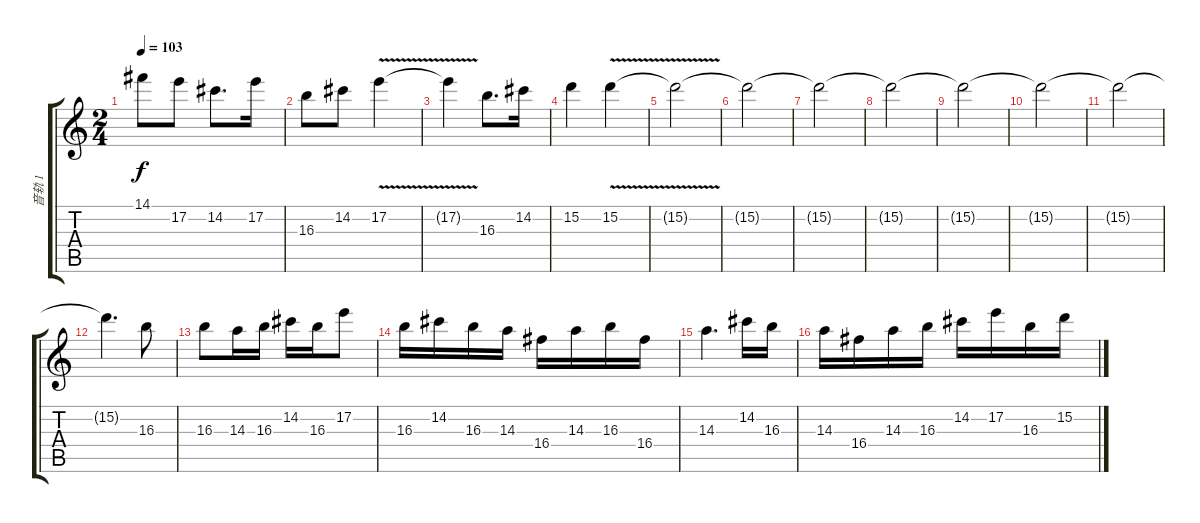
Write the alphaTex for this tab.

\track ("音轨 1" "音轨 1") {instrument acousticguitarsteel}
\staff {score tabs}
\tuning (E4 B3 G3 D3 A2 E2) {hide}
\ts (2 4)
\tempo 103
\clef g2
\ks c
14.1{t}.8{dy f} 17.2.8 14.2.8{d} 17.2.16 |
16.3.8 14.2.8 17.2{v}.4 |
17.2{t}.4 16.3.8{d} 14.2.16 |
15.2.4 15.2{v}.4 |
15.2{t}.2 |
15.2{t}.2 |
15.2{t}.2 |
15.2{t}.2 |
15.2{t}.2 |
15.2{t}.2 |
15.2{t}.2 |
15.2{t}.4{d} 16.3.8 |
16.3.8 14.3.16 16.3.16 14.2.16 16.3.16 17.2.8 |
16.3.16 14.2.16 16.3.16 14.3.16 16.4.16 14.3.16 16.3.16 16.4.16 |
14.3.4{d} 14.2.16{instrument stringensemble1} 16.3.16 |
14.3.16 16.4.16 14.3.16 16.3.16 14.2.16 17.2.16 16.3.16 15.2.16
